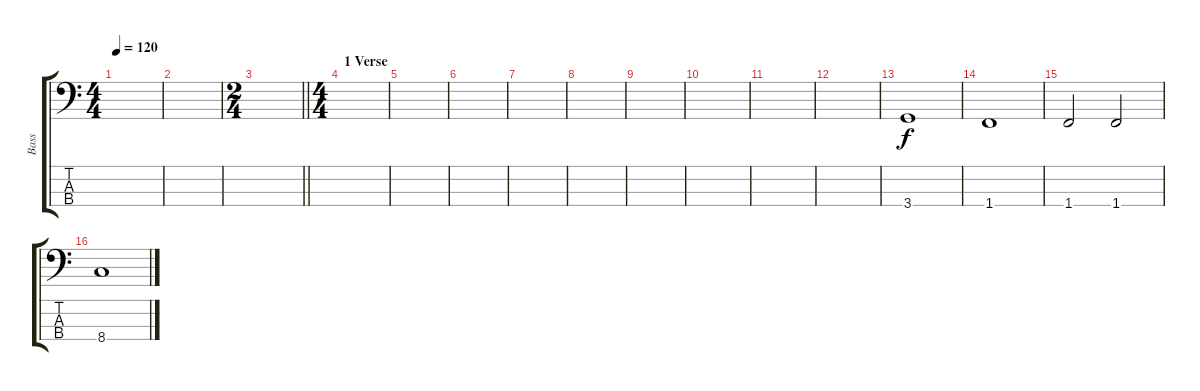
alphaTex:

\track ("Bass" "Bass") {instrument electricbassfinger}
\staff {score tabs}
\tuning (G2 D2 A1 E1) {hide}
\ts (4 4)
\tempo 120
\clef f4
\ks c
|
|
\ts (2 4)
\barLineRight lightlight
|
\ts (4 4)
\section ("" "1 Verse")
|
|
|
|
|
|
|
|
|
3.4.1 |
1.4.1 |
1.4.2 1.4.2 |
8.4.1
